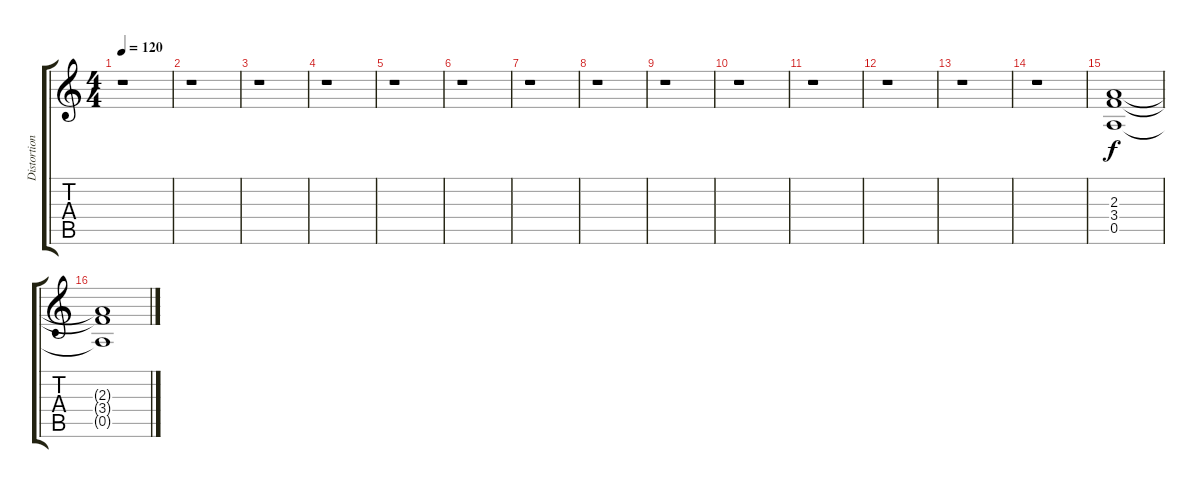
\track ("Distortion Fills" "Distortion") {instrument distortionguitar}
\staff {score tabs}
\tuning (E4 B3 G3 D3 A2 E2) {hide}
\ts (4 4)
\tempo 120
\clef g2
\ks c
r.1{dy f} |
r.1 |
r.1 |
r.1 |
r.1 |
r.1 |
r.1 |
r.1 |
r.1 |
r.1 |
r.1 |
r.1 |
r.1 |
r.1 |
(2.3 3.4 0.5).1 |
(2.3{t} 3.4{t} 0.5{t}).1
